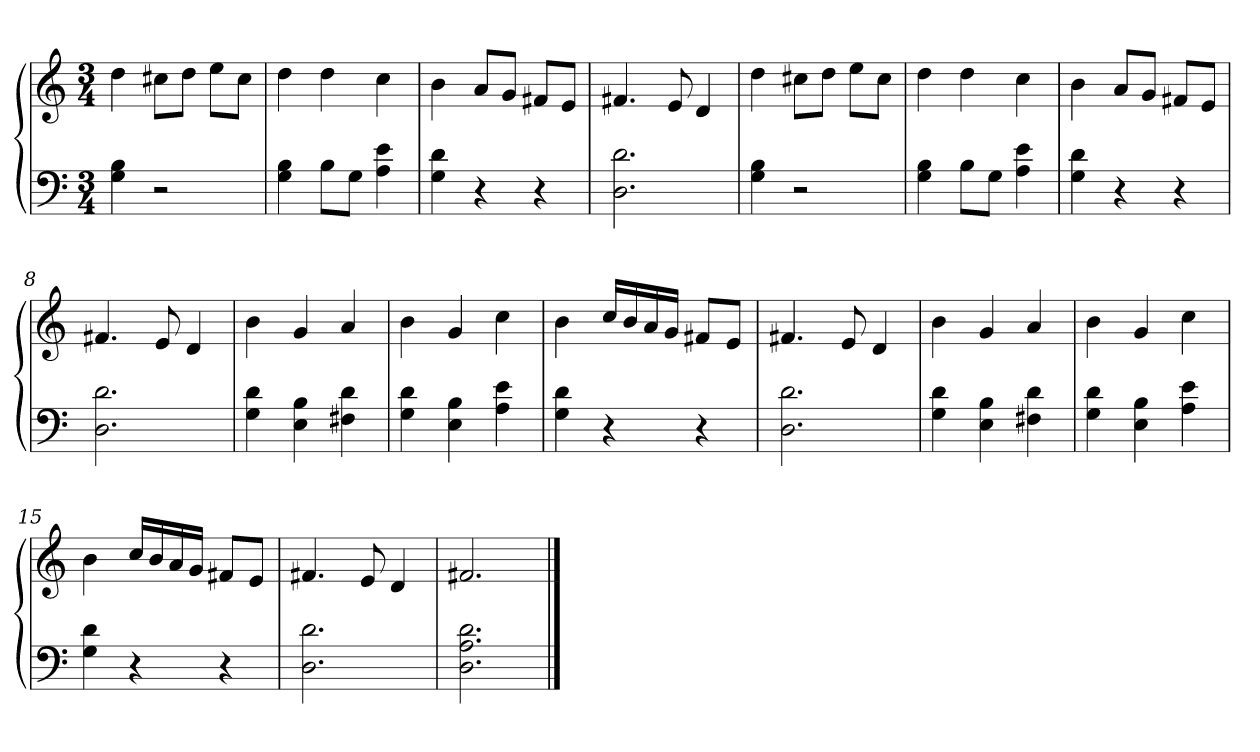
**kern	**kern
*part1	*part1
*staff2	*staff1
*clefF4	*clefG2
*k[]	*k[]
*M3/4	*M3/4
=1	=1
4G\ 4B\	4dd\
2r	8cc#X\L
.	8dd\J
.	8ee\L
.	8cc#\J
=2	=2
4G\ 4B\	4dd\
8B\L	4dd\
8G\J	.
4A\ 4e\	4cc\
=3	=3
4G\ 4d\	4b\
4r	8a/L
.	8g/J
4r	8f#X/L
.	8e/J
=4	=4
2.D\ 2.d\	4.f#X/
.	8e/
.	4d/
!!LO:LB:g=z
=5	=5
4G\ 4B\	4dd\
2r	8cc#X\L
.	8dd\J
.	8ee\L
.	8cc#\J
=6	=6
4G\ 4B\	4dd\
8B\L	4dd\
8G\J	.
4A\ 4e\	4cc\
=7	=7
4G\ 4d\	4b\
4r	8a/L
.	8g/J
4r	8f#X/L
.	8e/J
=8	=8
2.D\ 2.d\	4.f#X/
.	8e/
.	4d/
=9	=9
4G\ 4d\	4b\
4E\ 4B\	4g/
4F#X\ 4d\	4a/
!!LO:LB:g=z
=10	=10
4G\ 4d\	4b\
4E\ 4B\	4g/
4A\ 4e\	4cc\
=11	=11
4G\ 4d\	4b\
4r	16cc/LL
.	16b/
.	16a/
.	16g/JJ
4r	8f#X/L
.	8e/J
=12	=12
2.D\ 2.d\	4.f#X/
.	8e/
.	4d/
=13	=13
4G\ 4d\	4b\
4E\ 4B\	4g/
4F#X\ 4d\	4a/
!!LO:LB:g=z
=14	=14
4G\ 4d\	4b\
4E\ 4B\	4g/
4A\ 4e\	4cc\
=15	=15
4G\ 4d\	4b\
4r	16cc/LL
.	16b/
.	16a/
.	16g/JJ
4r	8f#X/L
.	8e/J
=16	=16
2.D\ 2.d\	4.f#X/
.	8e/
.	4d/
=17	=17
2.D\ 2.A\ 2.d\	2.f#X/
==	==
*-	*-
